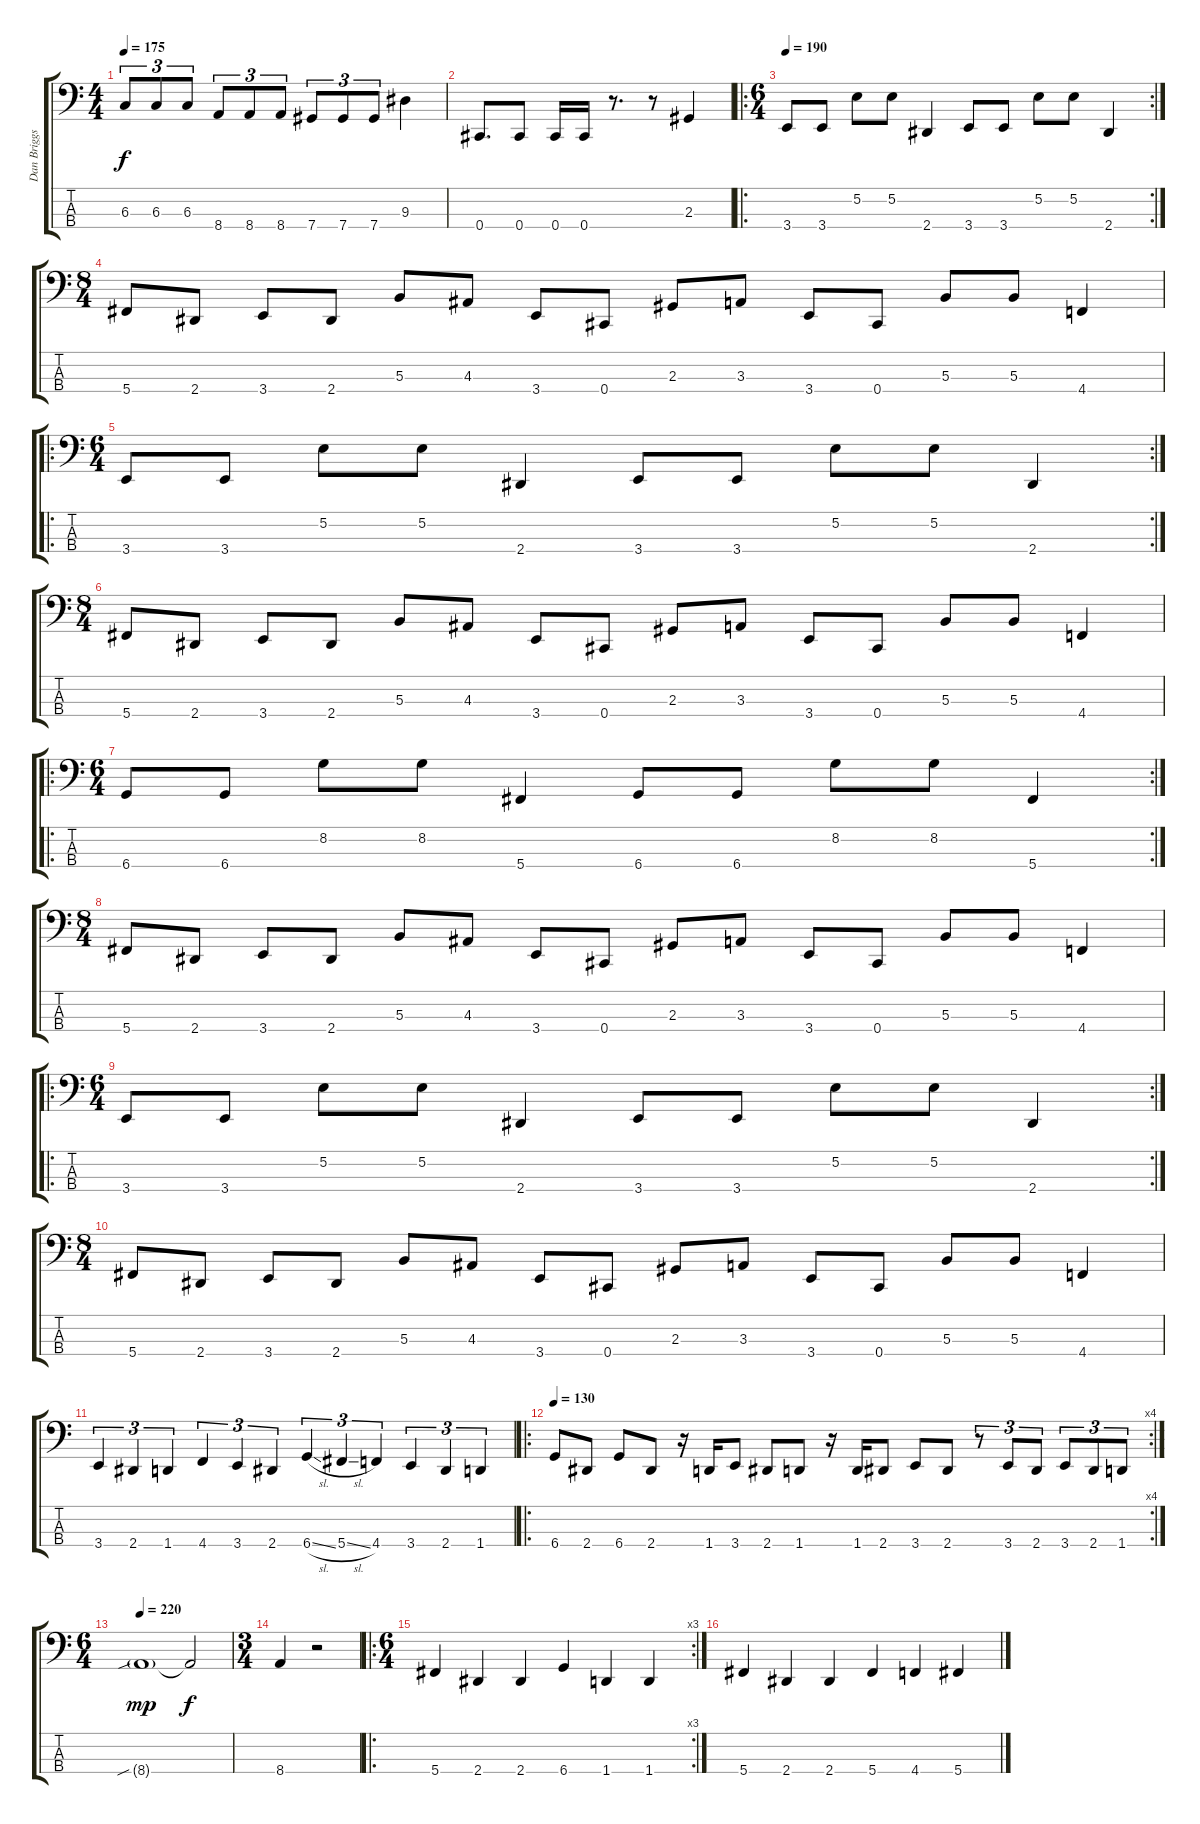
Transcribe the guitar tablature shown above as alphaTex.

\track ("Dan Briggs" "Dan Briggs") {instrument electricbassfinger}
\staff {score tabs}
\tuning (E2 B1 Gb1 Db1) {hide}
\ts (4 4)
\tempo 175
\clef f4
\ks c
6.3.8{tu (3 2) dy f} 6.3.8{tu (3 2)} 6.3.8{tu (3 2)} 8.4.8{tu (3 2)} 8.4.8{tu (3 2)} 8.4.8{tu (3 2)} 7.4.8{tu (3 2)} 7.4.8{tu (3 2)} 7.4.8{tu (3 2)} 9.3.4 |
0.4.8{d} 0.4.8 0.4.16 0.4.16 r.8{d} r.8 2.3.4 |
\ro
\rc 2
\ts (6 4)
\tempo 190
3.4.8 3.4.8 5.2.8 5.2.8 2.4.4 3.4.8 3.4.8 5.2.8 5.2.8 2.4.4 |
\ts (8 4)
5.4.8 2.4.8 3.4.8 2.4.8 5.3.8 4.3.8 3.4.8 0.4.8 2.3.8 3.3.8 3.4.8 0.4.8 5.3.8 5.3.8 4.4.4 |
\ro
\rc 2
\ts (6 4)
3.4.8 3.4.8 5.2.8 5.2.8 2.4.4 3.4.8 3.4.8 5.2.8 5.2.8 2.4.4 |
\ts (8 4)
5.4.8 2.4.8 3.4.8 2.4.8 5.3.8 4.3.8 3.4.8 0.4.8 2.3.8 3.3.8 3.4.8 0.4.8 5.3.8 5.3.8 4.4.4 |
\ro
\rc 2
\ts (6 4)
6.4.8 6.4.8 8.2.8 8.2.8 5.4.4 6.4.8 6.4.8 8.2.8 8.2.8 5.4.4 |
\ts (8 4)
5.4.8 2.4.8 3.4.8 2.4.8 5.3.8 4.3.8 3.4.8 0.4.8 2.3.8 3.3.8 3.4.8 0.4.8 5.3.8 5.3.8 4.4.4 |
\ro
\rc 2
\ts (6 4)
3.4.8 3.4.8 5.2.8 5.2.8 2.4.4 3.4.8 3.4.8 5.2.8 5.2.8 2.4.4 |
\ts (8 4)
5.4.8 2.4.8 3.4.8 2.4.8 5.3.8 4.3.8 3.4.8 0.4.8 2.3.8 3.3.8 3.4.8 0.4.8 5.3.8 5.3.8 4.4.4 |
3.4.4{tu (3 2)} 2.4.4{tu (3 2)} 1.4.4{tu (3 2)} 4.4.4{tu (3 2)} 3.4.4{tu (3 2)} 2.4.4{tu (3 2)} 6.4{sl}.4{tu (3 2)} 5.4{sl}.4{tu (3 2)} 4.4.4{tu (3 2)} 3.4.4{tu (3 2)} 2.4.4{tu (3 2)} 1.4.4{tu (3 2)} |
\ro
\rc 4
\tempo 130
6.4.8 2.4.8 6.4.8 2.4.8 r.16 1.4.16 3.4.8 2.4.8 1.4.8 r.16 1.4.16 2.4.8 3.4.8 2.4.8 r.8{tu (3 2)} 3.4.8{tu (3 2)} 2.4.8{tu (3 2)} 3.4.8{tu (3 2)} 2.4.8{tu (3 2)} 1.4.8{tu (3 2)} |
\ts (6 4)
\tempo 220
8.4{sib g}.1{dy mp} 8.4{t}.2{dy f} |
\ts (3 4)
8.4.4 r.2 |
\ro
\rc 3
\ts (6 4)
5.4.4 2.4.4 2.4.4 6.4.4 1.4.4 1.4.4 |
5.4.4 2.4.4 2.4.4 5.4.4 4.4.4 5.4.4
